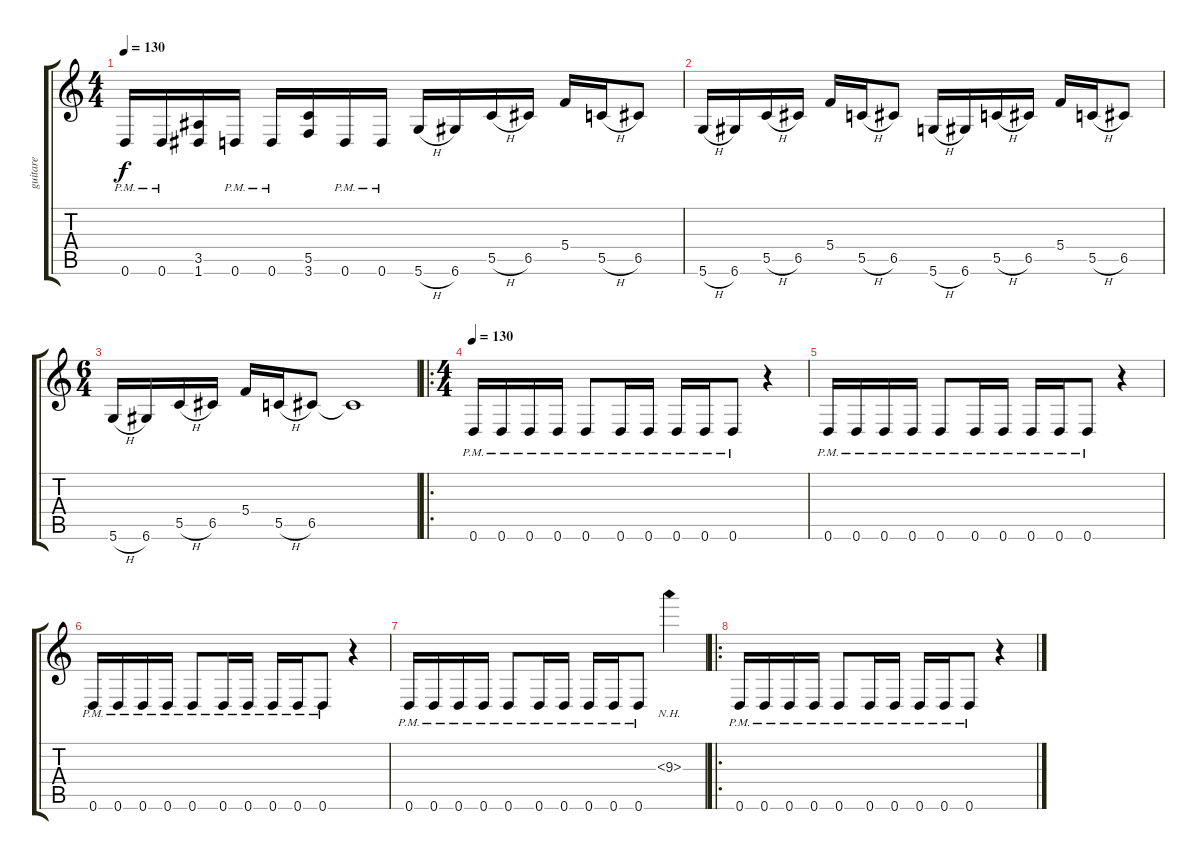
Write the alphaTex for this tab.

\track ("guitare" "guitare") {instrument distortionguitar}
\staff {score tabs}
\tuning (D4 A3 F3 C3 G2 D2) {hide}
\ts (4 4)
\tempo 130
\clef g2
\ks c
0.6{pm}.16{dy f} 0.6{pm}.16 (3.5 1.6).16 0.6{pm}.16 0.6{pm}.16 (5.5 3.6).16 0.6{pm}.16 0.6{pm}.16 5.6{h}.16 6.6.16 5.5{h}.16 6.5.16 5.4.16 5.5{h}.16 6.5.8 |
5.6{h}.16 6.6.16 5.5{h}.16 6.5.16 5.4.16 5.5{h}.16 6.5.8 5.6{h}.16 6.6.16 5.5{h}.16 6.5.16 5.4.16 5.5{h}.16 6.5.8 |
\ts (6 4)
5.6{h}.16 6.6.16 5.5{h}.16 6.5.16 5.4.16 5.5{h}.16 6.5.8 6.5{t}.1 |
\ro
\ts (4 4)
\tempo 130
0.6{pm}.16 0.6{pm}.16 0.6{pm}.16 0.6{pm}.16 0.6{pm}.8 0.6{pm}.16 0.6{pm}.16 0.6{pm}.16 0.6{pm}.16 0.6{pm}.8 r.4 |
0.6{pm}.16 0.6{pm}.16 0.6{pm}.16 0.6{pm}.16 0.6{pm}.8 0.6{pm}.16 0.6{pm}.16 0.6{pm}.16 0.6{pm}.16 0.6{pm}.8 r.4 |
0.6{pm}.16 0.6{pm}.16 0.6{pm}.16 0.6{pm}.16 0.6{pm}.8 0.6{pm}.16 0.6{pm}.16 0.6{pm}.16 0.6{pm}.16 0.6{pm}.8 r.4 |
0.6{pm}.16 0.6{pm}.16 0.6{pm}.16 0.6{pm}.16 0.6{pm}.8 0.6{pm}.16 0.6{pm}.16 0.6{pm}.16 0.6{pm}.16 0.6{pm}.8 9.3{nh}.4 |
\ro
0.6{pm}.16 0.6{pm}.16 0.6{pm}.16 0.6{pm}.16 0.6{pm}.8 0.6{pm}.16 0.6{pm}.16 0.6{pm}.16 0.6{pm}.16 0.6{pm}.8 r.4
